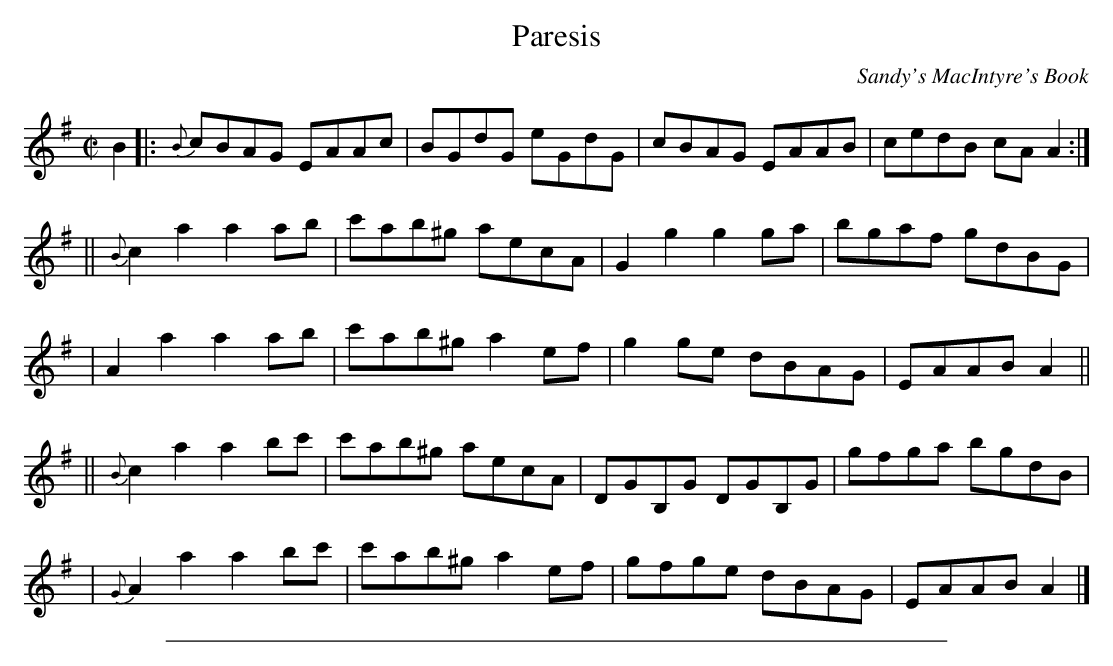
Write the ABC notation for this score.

X:1
T: Paresis
L:1/8
M:C|
C:Sandy's MacIntyre's Book
K:ADor
B2 \
|: {B}cBAG EAAc | BGdG eGdG | cBAG EAAB | cedB cA A2  :|
|| {B}c2 a2 a2 ab | c'ab^g aecA | G2 g2 g2 ga | bgaf gdBG |
|  A2 a2 a2 ab | c'ab^g a2ef | g2ge dBAG | EAAB A2 ||
|| {B}c2 a2 a2 bc' | c'ab^g aecA | DGB,G DGB,G | gfga bgdB |
|  {G}A2 a2 a2 bc' | c'ab^g a2ef | gfge dBAG | EAAB A2 |]
